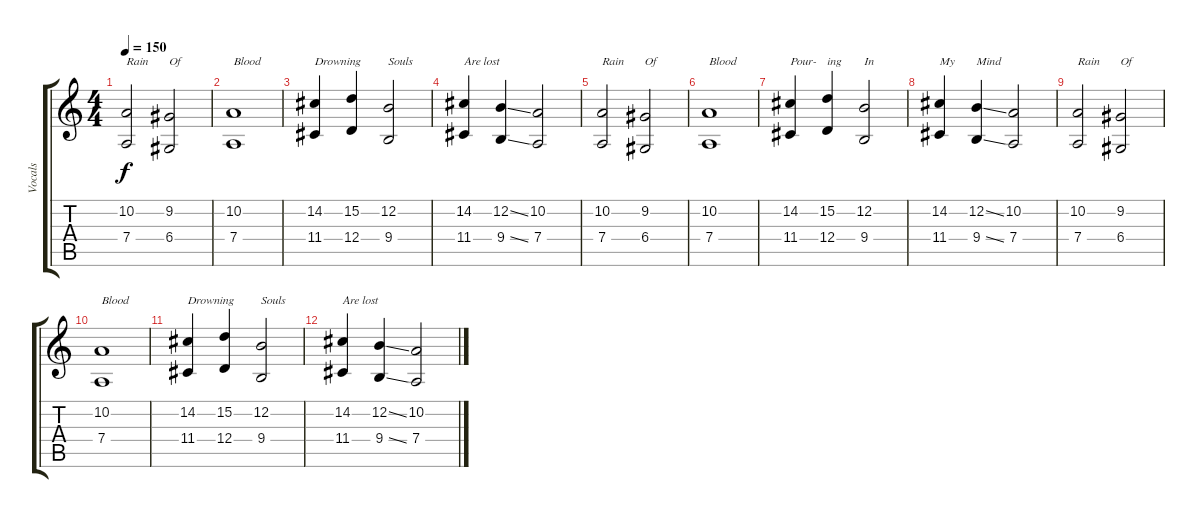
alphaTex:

\track ("Vocals" "Vocals") {instrument lead6voice}
\staff {score tabs}
\tuning (E4 B3 G3 D3 A2 E2) {hide}
\ts (4 4)
\tempo 150
\clef g2
\ks c
(10.2 7.4).2{txt "Rain" dy f} (9.2 6.4).2{txt "Of "} |
(10.2 7.4).1{txt "Blood"} |
(14.2 11.4).4{txt "Drowning"} (15.2 12.4).4 (12.2 9.4).2{txt "Souls"} |
(14.2 11.4).4{txt "Are lost"} (12.2{ss} 9.4{ss}).4 (10.2 7.4).2 |
(10.2 7.4).2{txt "Rain"} (9.2 6.4).2{txt "Of"} |
(10.2 7.4).1{txt "Blood"} |
(14.2 11.4).4{txt "Pour-"} (15.2 12.4).4{txt "ing"} (12.2 9.4).2{txt "In"} |
(14.2 11.4).4{txt "My"} (12.2{ss} 9.4{ss}).4{txt "Mind"} (10.2 7.4).2 |
(10.2 7.4).2{txt "Rain"} (9.2 6.4).2{txt "Of "} |
(10.2 7.4).1{txt "Blood"} |
(14.2 11.4).4{txt "Drowning"} (15.2 12.4).4 (12.2 9.4).2{txt "Souls"} |
(14.2 11.4).4{txt "Are lost"} (12.2{ss} 9.4{ss}).4 (10.2 7.4).2
